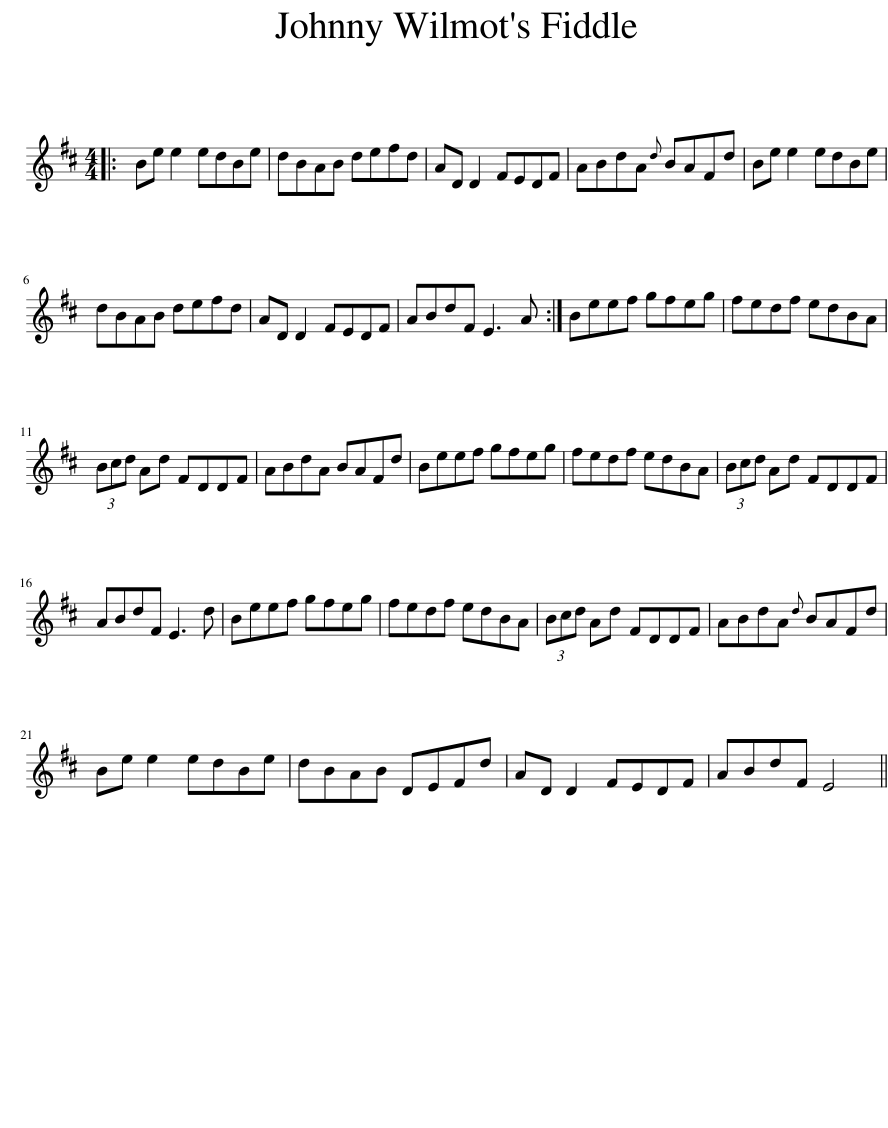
X:1
L:1/8
M:4/4
I:linebreak $
K:D
V:1 treble
V:1
|: Be e2 edBe | dBAB defd | AD D2 FEDF | ABdA{d} BAFd | Be e2 edBe |$ %5
 dBAB defd | AD D2 FEDF | ABdF E3 A :| Beef gfeg | fedf edBA |$ %10
 (3Bcd Ad FDDF | ABdA BAFd | Beef gfeg | fedf edBA | (3Bcd Ad FDDF |$ %15
 ABdF E3 d | Beef gfeg | fedf edBA | (3Bcd Ad FDDF | ABdA{d} BAFd |$ %20
 Be e2 edBe | dBAB DEFd | AD D2 FEDF | ABdF E4 || %24
